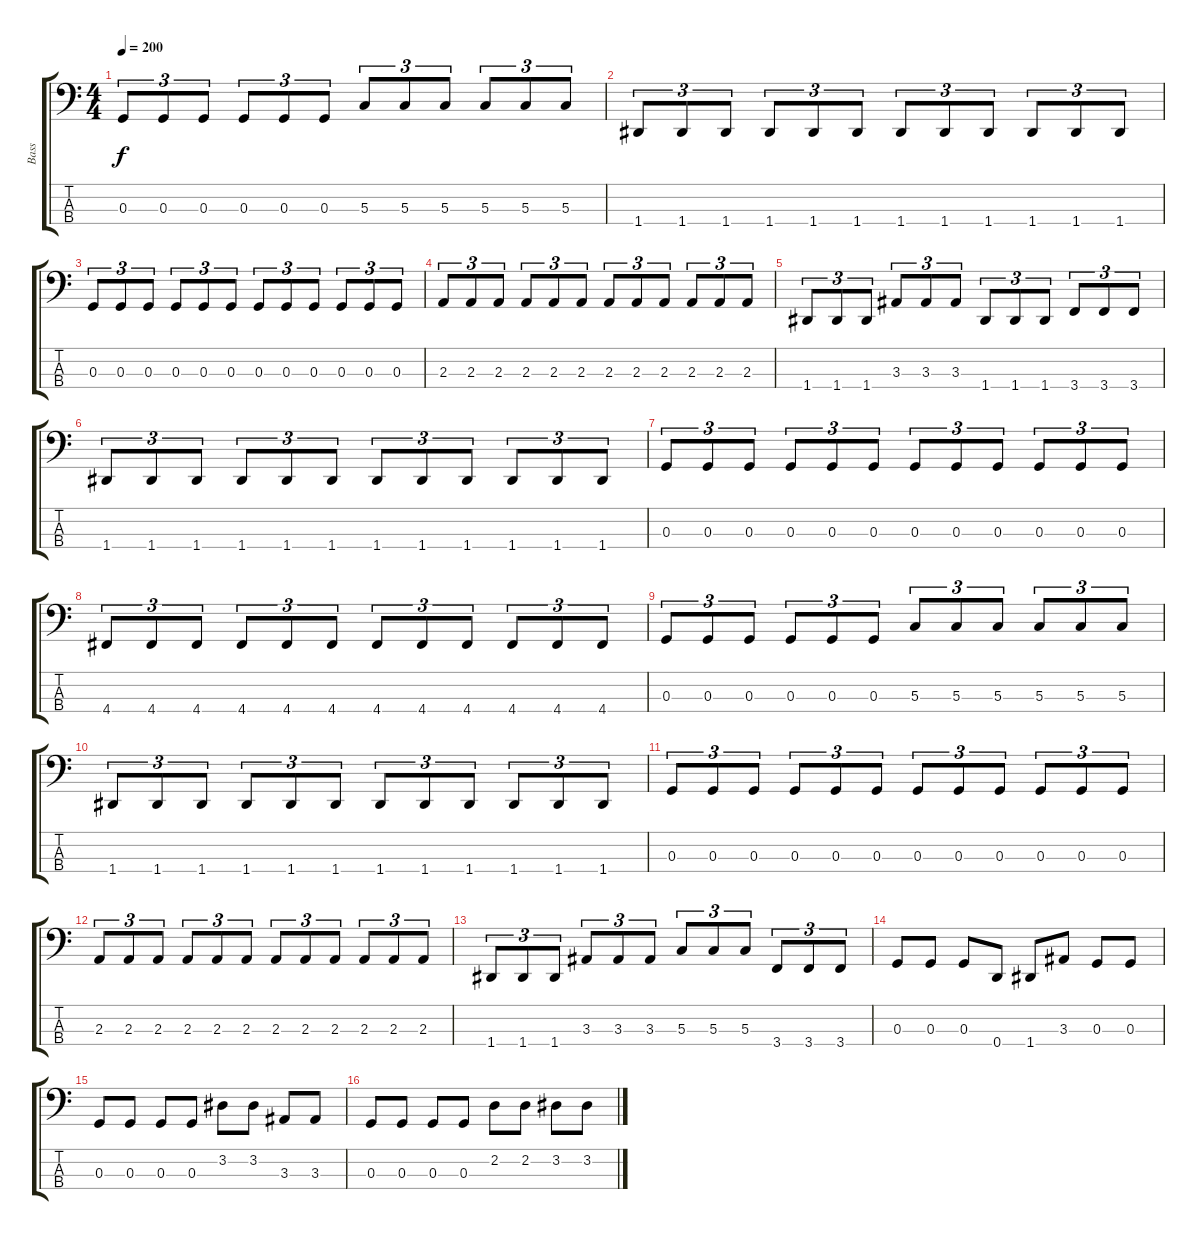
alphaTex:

\track ("Bass" "Bass") {instrument electricbasspick}
\staff {score tabs}
\tuning (F2 C2 G1 D1) {hide}
\ts (4 4)
\tempo 200
\clef f4
\ks c
0.3.8{tu (3 2) dy f} 0.3.8{tu (3 2)} 0.3.8{tu (3 2)} 0.3.8{tu (3 2)} 0.3.8{tu (3 2)} 0.3.8{tu (3 2)} 5.3.8{tu (3 2)} 5.3.8{tu (3 2)} 5.3.8{tu (3 2)} 5.3.8{tu (3 2)} 5.3.8{tu (3 2)} 5.3.8{tu (3 2)} |
1.4.8{tu (3 2)} 1.4.8{tu (3 2)} 1.4.8{tu (3 2)} 1.4.8{tu (3 2)} 1.4.8{tu (3 2)} 1.4.8{tu (3 2)} 1.4.8{tu (3 2)} 1.4.8{tu (3 2)} 1.4.8{tu (3 2)} 1.4.8{tu (3 2)} 1.4.8{tu (3 2)} 1.4.8{tu (3 2)} |
0.3.8{tu (3 2)} 0.3.8{tu (3 2)} 0.3.8{tu (3 2)} 0.3.8{tu (3 2)} 0.3.8{tu (3 2)} 0.3.8{tu (3 2)} 0.3.8{tu (3 2)} 0.3.8{tu (3 2)} 0.3.8{tu (3 2)} 0.3.8{tu (3 2)} 0.3.8{tu (3 2)} 0.3.8{tu (3 2)} |
2.3.8{tu (3 2)} 2.3.8{tu (3 2)} 2.3.8{tu (3 2)} 2.3.8{tu (3 2)} 2.3.8{tu (3 2)} 2.3.8{tu (3 2)} 2.3.8{tu (3 2)} 2.3.8{tu (3 2)} 2.3.8{tu (3 2)} 2.3.8{tu (3 2)} 2.3.8{tu (3 2)} 2.3.8{tu (3 2)} |
1.4.8{tu (3 2)} 1.4.8{tu (3 2)} 1.4.8{tu (3 2)} 3.3.8{tu (3 2)} 3.3.8{tu (3 2)} 3.3.8{tu (3 2)} 1.4.8{tu (3 2)} 1.4.8{tu (3 2)} 1.4.8{tu (3 2)} 3.4.8{tu (3 2)} 3.4.8{tu (3 2)} 3.4.8{tu (3 2)} |
1.4.8{tu (3 2)} 1.4.8{tu (3 2)} 1.4.8{tu (3 2)} 1.4.8{tu (3 2)} 1.4.8{tu (3 2)} 1.4.8{tu (3 2)} 1.4.8{tu (3 2)} 1.4.8{tu (3 2)} 1.4.8{tu (3 2)} 1.4.8{tu (3 2)} 1.4.8{tu (3 2)} 1.4.8{tu (3 2)} |
0.3.8{tu (3 2)} 0.3.8{tu (3 2)} 0.3.8{tu (3 2)} 0.3.8{tu (3 2)} 0.3.8{tu (3 2)} 0.3.8{tu (3 2)} 0.3.8{tu (3 2)} 0.3.8{tu (3 2)} 0.3.8{tu (3 2)} 0.3.8{tu (3 2)} 0.3.8{tu (3 2)} 0.3.8{tu (3 2)} |
4.4.8{tu (3 2)} 4.4.8{tu (3 2)} 4.4.8{tu (3 2)} 4.4.8{tu (3 2)} 4.4.8{tu (3 2)} 4.4.8{tu (3 2)} 4.4.8{tu (3 2)} 4.4.8{tu (3 2)} 4.4.8{tu (3 2)} 4.4.8{tu (3 2)} 4.4.8{tu (3 2)} 4.4.8{tu (3 2)} |
0.3.8{tu (3 2)} 0.3.8{tu (3 2)} 0.3.8{tu (3 2)} 0.3.8{tu (3 2)} 0.3.8{tu (3 2)} 0.3.8{tu (3 2)} 5.3.8{tu (3 2)} 5.3.8{tu (3 2)} 5.3.8{tu (3 2)} 5.3.8{tu (3 2)} 5.3.8{tu (3 2)} 5.3.8{tu (3 2)} |
1.4.8{tu (3 2)} 1.4.8{tu (3 2)} 1.4.8{tu (3 2)} 1.4.8{tu (3 2)} 1.4.8{tu (3 2)} 1.4.8{tu (3 2)} 1.4.8{tu (3 2)} 1.4.8{tu (3 2)} 1.4.8{tu (3 2)} 1.4.8{tu (3 2)} 1.4.8{tu (3 2)} 1.4.8{tu (3 2)} |
0.3.8{tu (3 2)} 0.3.8{tu (3 2)} 0.3.8{tu (3 2)} 0.3.8{tu (3 2)} 0.3.8{tu (3 2)} 0.3.8{tu (3 2)} 0.3.8{tu (3 2)} 0.3.8{tu (3 2)} 0.3.8{tu (3 2)} 0.3.8{tu (3 2)} 0.3.8{tu (3 2)} 0.3.8{tu (3 2)} |
2.3.8{tu (3 2)} 2.3.8{tu (3 2)} 2.3.8{tu (3 2)} 2.3.8{tu (3 2)} 2.3.8{tu (3 2)} 2.3.8{tu (3 2)} 2.3.8{tu (3 2)} 2.3.8{tu (3 2)} 2.3.8{tu (3 2)} 2.3.8{tu (3 2)} 2.3.8{tu (3 2)} 2.3.8{tu (3 2)} |
1.4.8{tu (3 2)} 1.4.8{tu (3 2)} 1.4.8{tu (3 2)} 3.3.8{tu (3 2)} 3.3.8{tu (3 2)} 3.3.8{tu (3 2)} 5.3.8{tu (3 2)} 5.3.8{tu (3 2)} 5.3.8{tu (3 2)} 3.4.8{tu (3 2)} 3.4.8{tu (3 2)} 3.4.8{tu (3 2)} |
0.3.8 0.3.8 0.3.8 0.4.8 1.4.8 3.3.8 0.3.8 0.3.8 |
0.3.8 0.3.8 0.3.8 0.3.8 3.2.8 3.2.8 3.3.8 3.3.8 |
0.3.8 0.3.8 0.3.8 0.3.8 2.2.8 2.2.8 3.2.8 3.2.8
